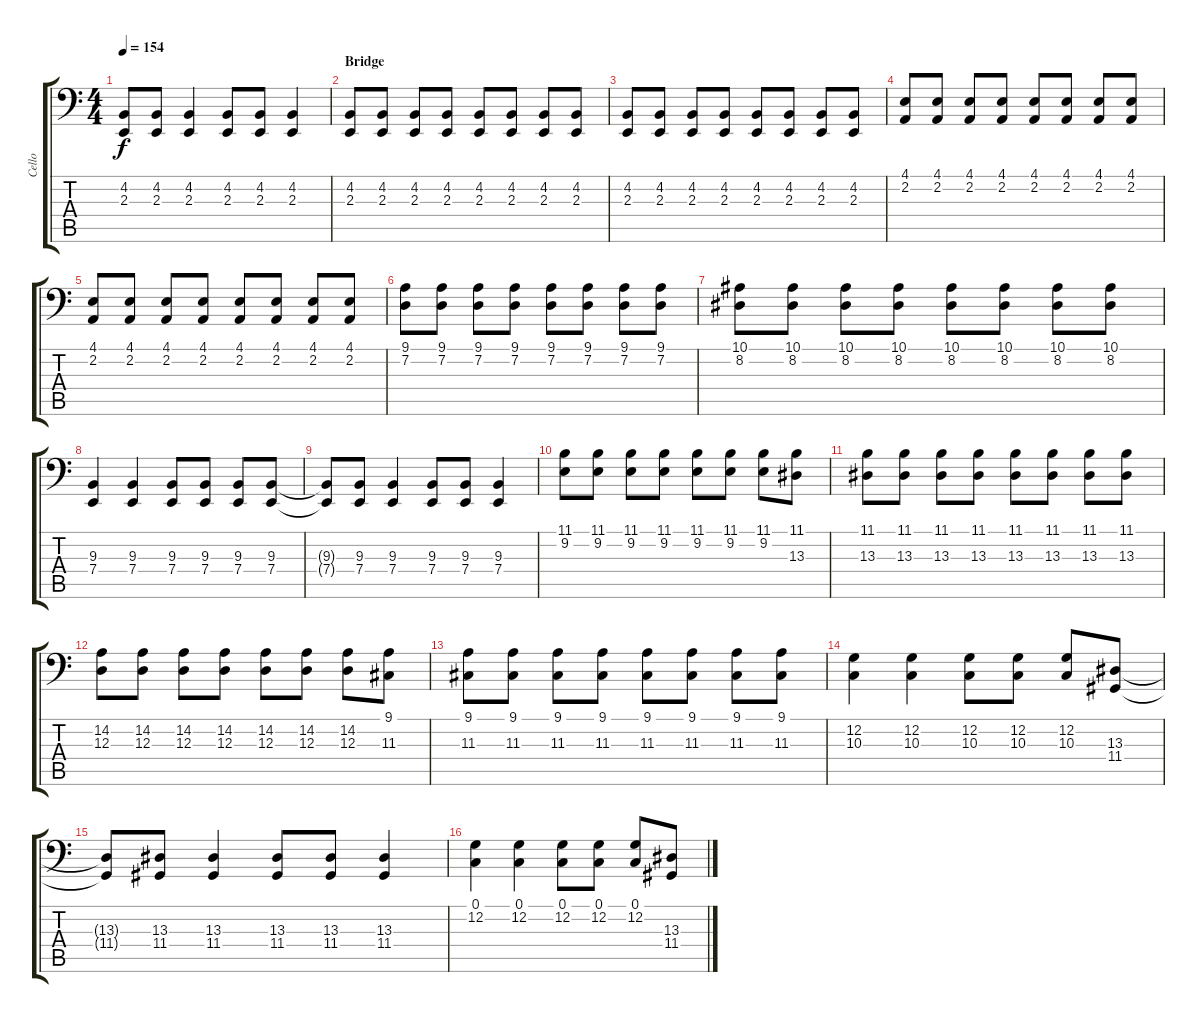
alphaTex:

\track ("Cello" "Cello") {instrument cello}
\staff {score tabs}
\tuning (C3 G2 D2 A1 E1 B0) {hide}
\ts (4 4)
\tempo 154
\clef f4
\ks c
(4.2{t} 2.3{t}).8{dy f} (4.2 2.3).8 (4.2 2.3).4 (4.2 2.3).8 (4.2 2.3).8 (4.2 2.3).4 |
\section ("" "Bridge")
(4.2 2.3).8 (4.2 2.3).8 (4.2 2.3).8 (4.2 2.3).8 (4.2 2.3).8 (4.2 2.3).8 (4.2 2.3).8 (4.2 2.3).8 |
(4.2 2.3).8 (4.2 2.3).8 (4.2 2.3).8 (4.2 2.3).8 (4.2 2.3).8 (4.2 2.3).8 (4.2 2.3).8 (4.2 2.3).8 |
(4.1 2.2).8 (4.1 2.2).8 (4.1 2.2).8 (4.1 2.2).8 (4.1 2.2).8 (4.1 2.2).8 (4.1 2.2).8 (4.1 2.2).8 |
(4.1 2.2).8 (4.1 2.2).8 (4.1 2.2).8 (4.1 2.2).8 (4.1 2.2).8 (4.1 2.2).8 (4.1 2.2).8 (4.1 2.2).8 |
(9.1 7.2).8 (9.1 7.2).8 (9.1 7.2).8 (9.1 7.2).8 (9.1 7.2).8 (9.1 7.2).8 (9.1 7.2).8 (9.1 7.2).8 |
(10.1 8.2).8 (10.1 8.2).8 (10.1 8.2).8 (10.1 8.2).8 (10.1 8.2).8 (10.1 8.2).8 (10.1 8.2).8 (10.1 8.2).8 |
(9.3 7.4).4 (9.3 7.4).4 (9.3 7.4).8 (9.3 7.4).8 (9.3 7.4).8 (9.3 7.4).8 |
(9.3{t} 7.4{t}).8 (9.3 7.4).8 (9.3 7.4).4 (9.3 7.4).8 (9.3 7.4).8 (9.3 7.4).4 |
(11.1 9.2).8 (11.1 9.2).8 (11.1 9.2).8 (11.1 9.2).8 (11.1 9.2).8 (11.1 9.2).8 (11.1 9.2).8 (11.1 13.3).8 |
(11.1 13.3).8 (11.1 13.3).8 (11.1 13.3).8 (11.1 13.3).8 (11.1 13.3).8 (11.1 13.3).8 (11.1 13.3).8 (11.1 13.3).8 |
(14.2 12.3).8 (14.2 12.3).8 (14.2 12.3).8 (14.2 12.3).8 (14.2 12.3).8 (14.2 12.3).8 (14.2 12.3).8 (9.1 11.3).8 |
(9.1 11.3).8 (9.1 11.3).8 (9.1 11.3).8 (9.1 11.3).8 (9.1 11.3).8 (9.1 11.3).8 (9.1 11.3).8 (9.1 11.3).8 |
(12.2 10.3).4 (12.2 10.3).4 (12.2 10.3).8 (12.2 10.3).8 (12.2 10.3).8 (13.3 11.4).8 |
(13.3{t} 11.4{t}).8 (13.3 11.4).8 (13.3 11.4).4 (13.3 11.4).8 (13.3 11.4).8 (13.3 11.4).4 |
(0.1 12.2).4 (0.1 12.2).4 (0.1 12.2).8 (0.1 12.2).8 (0.1 12.2).8 (13.3 11.4).8
